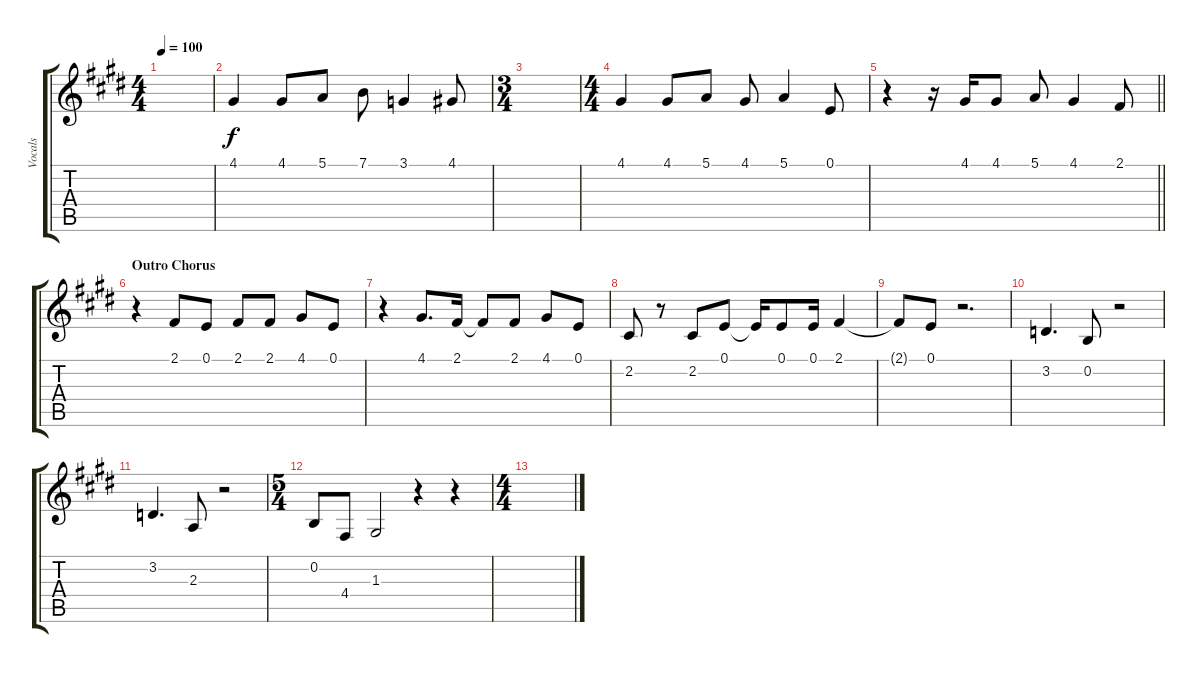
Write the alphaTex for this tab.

\track ("Vocals" "Vocals") {instrument clarinet}
\staff {score tabs}
\tuning (E4 B3 G3 D3 A2 E2) {hide}
\ts (4 4)
\tempo 100
\clef g2
\ks e
|
4.1.4 4.1.8 5.1.8 7.1.8 3.1.4 4.1.8 |
\ts (3 4)
|
\ts (4 4)
4.1.4 4.1.8 5.1.8 4.1.8 5.1.4 0.1.8 |
\barLineRight lightlight
r.4 r.16 4.1.16 4.1.8 5.1.8 4.1.4 2.1.8 |
\section ("" "Outro Chorus")
r.4 2.1.8 0.1.8 2.1.8 2.1.8 4.1.8 0.1.8 |
r.4 4.1.8{d} 2.1.16 2.1{t}.8 2.1.8 4.1.8 0.1.8 |
2.2.8 r.8 2.2.8 0.1.8 0.1{t}.16 0.1.8 0.1.16 2.1.4 |
2.1{t}.8 0.1.8 r.2{d} |
3.2.4{d} 0.2.8 r.2 |
3.2.4{d} 2.3.8 r.2 |
\ts (5 4)
0.2.8 4.4.8 1.3.2 r.4 r.4 |
\ts (4 4)
